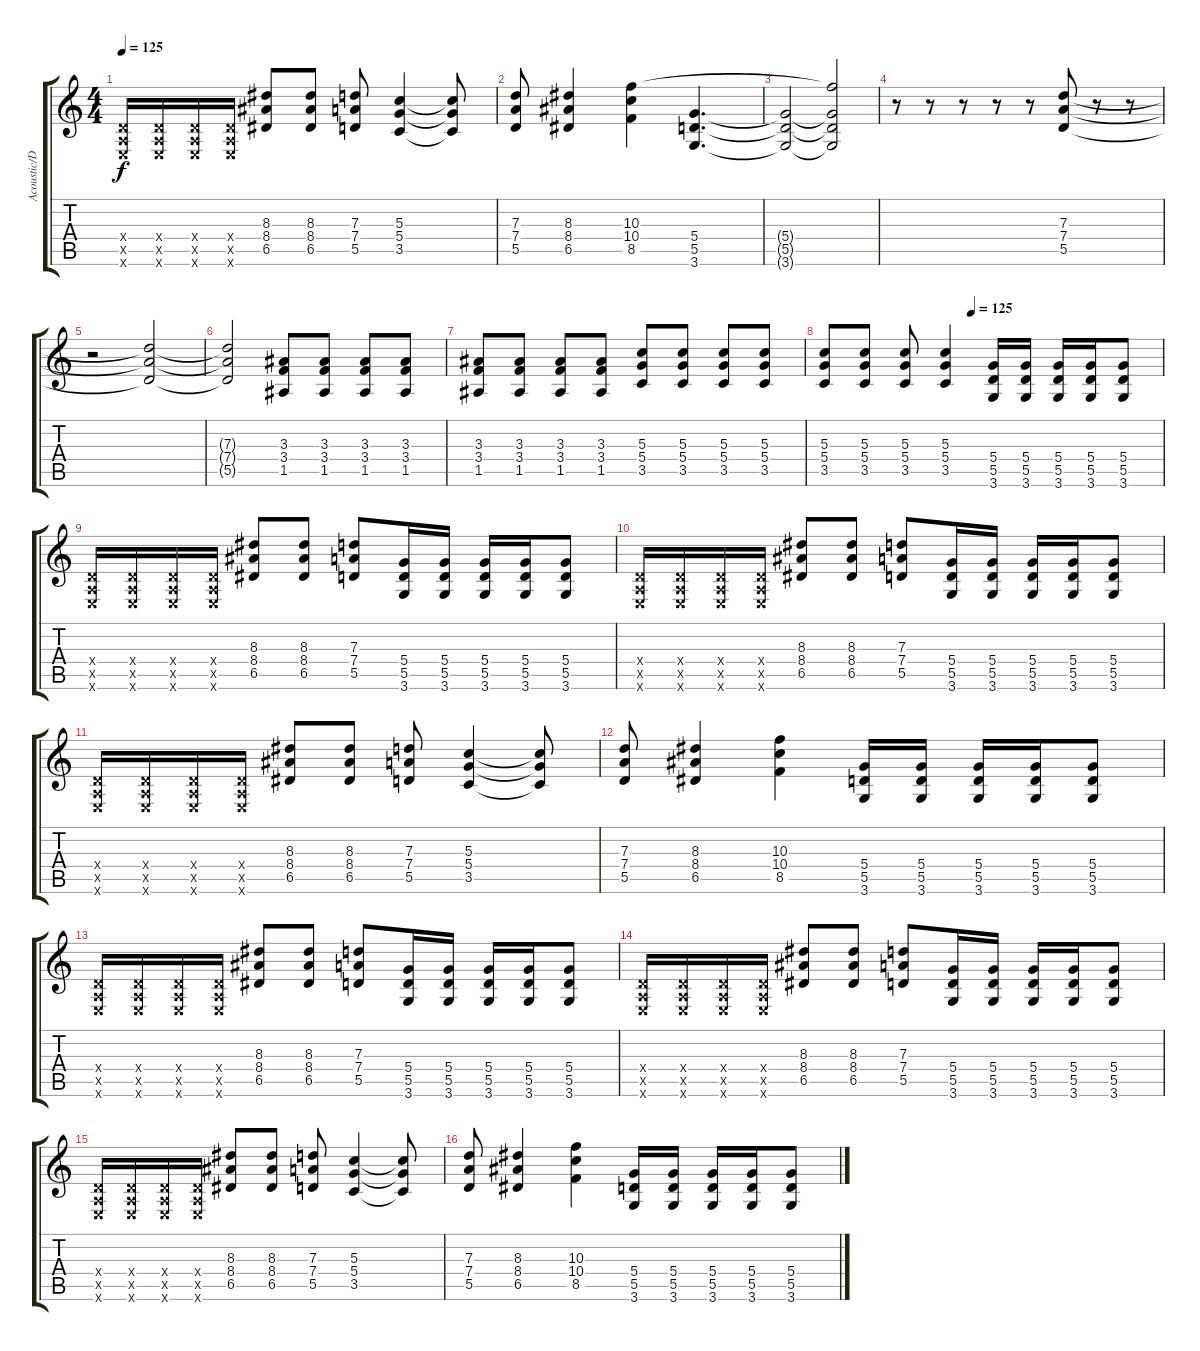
\track ("Acoustic/Distorted Guitar" "Acoustic/D") {instrument acousticguitarsteel}
\staff {score tabs}
\tuning (E4 B3 G3 D3 A2 E2) {hide}
\ts (4 4)
\tempo 125
\clef g2
\ks c
(0.4{x} 0.5{x} 0.6{x}).16{dy f} (0.4{x} 0.5{x} 0.6{x}).16 (0.4{x} 0.5{x} 0.6{x}).16 (0.4{x} 0.5{x} 0.6{x}).16 (8.3 8.4 6.5).8 (8.3 8.4 6.5).8 (7.3 7.4 5.5).8 (5.3 5.4 3.5).4 (5.3{t} 5.4{t} 3.5{t}).8 |
(7.3 7.4 5.5).8 (8.3 8.4 6.5).4 (10.3 10.4 8.5).4 (5.4 5.5 3.6).4{d} |
(5.4{t} 5.5{t} 3.6{t}).2 (10.3{t} 5.4{t} 5.5{t} 3.6{t}).2 |
r.8 r.8 r.8 r.8 r.8 (7.3 7.4 5.5).8 r.8 r.8 |
r.2 (7.3{t} 7.4{t} 5.5{t}).2 |
(7.3{t} 7.4{t} 5.5{t}).2 (3.3 3.4 1.5).8 (3.3 3.4 1.5).8 (3.3 3.4 1.5).8 (3.3 3.4 1.5).8 |
(3.3 3.4 1.5).8 (3.3 3.4 1.5).8 (3.3 3.4 1.5).8 (3.3 3.4 1.5).8 (5.3 5.4 3.5).8 (5.3 5.4 3.5).8 (5.3 5.4 3.5).8 (5.3 5.4 3.5).8 |
\tempo (125 0.4375)
(5.3 5.4 3.5).8 (5.3 5.4 3.5).8 (5.3 5.4 3.5).8 (5.3 5.4 3.5).4 (5.4 5.5 3.6).16 (5.4 5.5 3.6).16 (5.4 5.5 3.6).16 (5.4 5.5 3.6).16 (5.4 5.5 3.6).8 |
(0.4{x} 0.5{x} 0.6{x}).16 (0.4{x} 0.5{x} 0.6{x}).16 (0.4{x} 0.5{x} 0.6{x}).16 (0.4{x} 0.5{x} 0.6{x}).16 (8.3 8.4 6.5).8 (8.3 8.4 6.5).8 (7.3 7.4 5.5).8 (5.4 5.5 3.6).16 (5.4 5.5 3.6).16 (5.4 5.5 3.6).16 (5.4 5.5 3.6).16 (5.4 5.5 3.6).8 |
(0.4{x} 0.5{x} 0.6{x}).16 (0.4{x} 0.5{x} 0.6{x}).16 (0.4{x} 0.5{x} 0.6{x}).16 (0.4{x} 0.5{x} 0.6{x}).16 (8.3 8.4 6.5).8 (8.3 8.4 6.5).8 (7.3 7.4 5.5).8 (5.4 5.5 3.6).16 (5.4 5.5 3.6).16 (5.4 5.5 3.6).16 (5.4 5.5 3.6).16 (5.4 5.5 3.6).8 |
(0.4{x} 0.5{x} 0.6{x}).16 (0.4{x} 0.5{x} 0.6{x}).16 (0.4{x} 0.5{x} 0.6{x}).16 (0.4{x} 0.5{x} 0.6{x}).16 (8.3 8.4 6.5).8 (8.3 8.4 6.5).8 (7.3 7.4 5.5).8 (5.3 5.4 3.5).4 (5.3{t} 5.4{t} 3.5{t}).8 |
(7.3 7.4 5.5).8 (8.3 8.4 6.5).4 (10.3 10.4 8.5).4 (5.4 5.5 3.6).16 (5.4 5.5 3.6).16 (5.4 5.5 3.6).16 (5.4 5.5 3.6).16 (5.4 5.5 3.6).8 |
(0.4{x} 0.5{x} 0.6{x}).16 (0.4{x} 0.5{x} 0.6{x}).16 (0.4{x} 0.5{x} 0.6{x}).16 (0.4{x} 0.5{x} 0.6{x}).16 (8.3 8.4 6.5).8 (8.3 8.4 6.5).8 (7.3 7.4 5.5).8 (5.4 5.5 3.6).16 (5.4 5.5 3.6).16 (5.4 5.5 3.6).16 (5.4 5.5 3.6).16 (5.4 5.5 3.6).8 |
(0.4{x} 0.5{x} 0.6{x}).16 (0.4{x} 0.5{x} 0.6{x}).16 (0.4{x} 0.5{x} 0.6{x}).16 (0.4{x} 0.5{x} 0.6{x}).16 (8.3 8.4 6.5).8 (8.3 8.4 6.5).8 (7.3 7.4 5.5).8 (5.4 5.5 3.6).16 (5.4 5.5 3.6).16 (5.4 5.5 3.6).16 (5.4 5.5 3.6).16 (5.4 5.5 3.6).8 |
(0.4{x} 0.5{x} 0.6{x}).16 (0.4{x} 0.5{x} 0.6{x}).16 (0.4{x} 0.5{x} 0.6{x}).16 (0.4{x} 0.5{x} 0.6{x}).16 (8.3 8.4 6.5).8 (8.3 8.4 6.5).8 (7.3 7.4 5.5).8 (5.3 5.4 3.5).4 (5.3{t} 5.4{t} 3.5{t}).8 |
(7.3 7.4 5.5).8 (8.3 8.4 6.5).4 (10.3 10.4 8.5).4 (5.4 5.5 3.6).16 (5.4 5.5 3.6).16 (5.4 5.5 3.6).16 (5.4 5.5 3.6).16 (5.4 5.5 3.6).8
